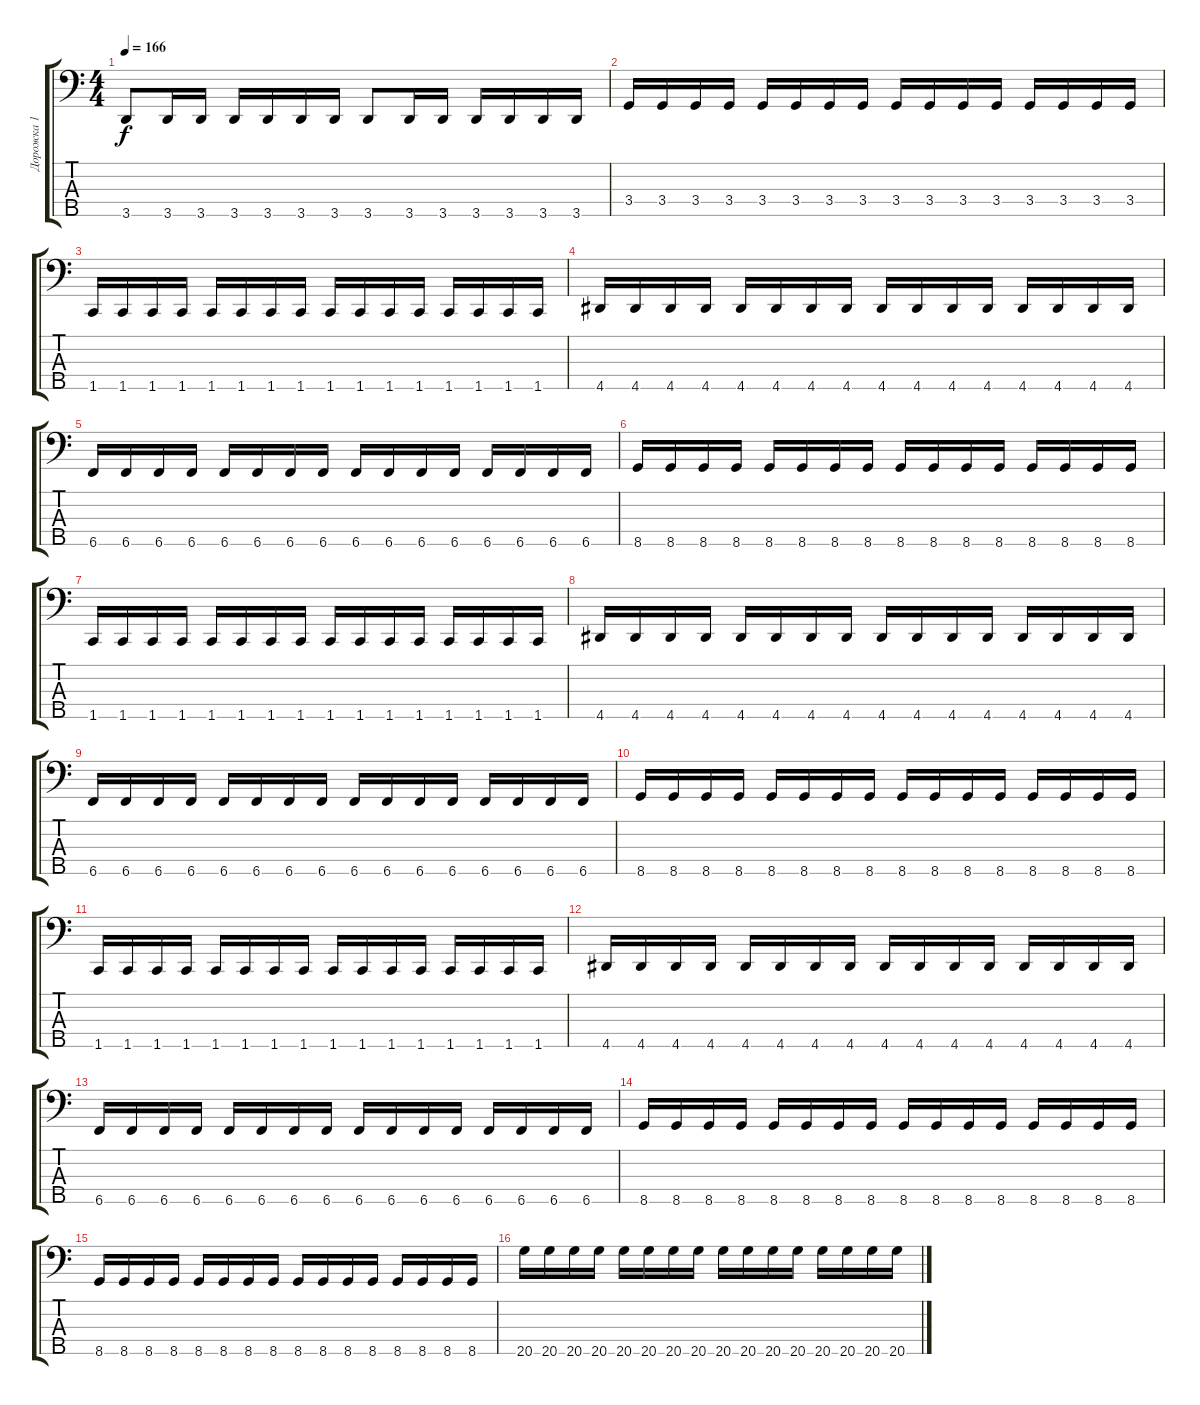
\track ("Дорожка 1" "Дорожка 1") {instrument electricbassfinger}
\staff {score tabs}
\tuning (G2 D2 A1 E1 B0) {hide}
\ts (4 4)
\tempo 166
\clef f4
\ks aminor
3.5.8{dy f} 3.5.16 3.5.16 3.5.16 3.5.16 3.5.16 3.5.16 3.5.8 3.5.16 3.5.16 3.5.16 3.5.16 3.5.16 3.5.16 |
3.4.16 3.4.16 3.4.16 3.4.16 3.4.16 3.4.16 3.4.16 3.4.16 3.4.16 3.4.16 3.4.16 3.4.16 3.4.16 3.4.16 3.4.16 3.4.16 |
\ks c
1.5.16 1.5.16 1.5.16 1.5.16 1.5.16 1.5.16 1.5.16 1.5.16 1.5.16 1.5.16 1.5.16 1.5.16 1.5.16 1.5.16 1.5.16 1.5.16 |
4.5.16 4.5.16 4.5.16 4.5.16 4.5.16 4.5.16 4.5.16 4.5.16 4.5.16 4.5.16 4.5.16 4.5.16 4.5.16 4.5.16 4.5.16 4.5.16 |
6.5.16 6.5.16 6.5.16 6.5.16 6.5.16 6.5.16 6.5.16 6.5.16 6.5.16 6.5.16 6.5.16 6.5.16 6.5.16 6.5.16 6.5.16 6.5.16 |
8.5.16 8.5.16 8.5.16 8.5.16 8.5.16 8.5.16 8.5.16 8.5.16 8.5.16 8.5.16 8.5.16 8.5.16 8.5.16 8.5.16 8.5.16 8.5.16 |
1.5.16 1.5.16 1.5.16 1.5.16 1.5.16 1.5.16 1.5.16 1.5.16 1.5.16 1.5.16 1.5.16 1.5.16 1.5.16 1.5.16 1.5.16 1.5.16 |
4.5.16 4.5.16 4.5.16 4.5.16 4.5.16 4.5.16 4.5.16 4.5.16 4.5.16 4.5.16 4.5.16 4.5.16 4.5.16 4.5.16 4.5.16 4.5.16 |
6.5.16 6.5.16 6.5.16 6.5.16 6.5.16 6.5.16 6.5.16 6.5.16 6.5.16 6.5.16 6.5.16 6.5.16 6.5.16 6.5.16 6.5.16 6.5.16 |
8.5.16 8.5.16 8.5.16 8.5.16 8.5.16 8.5.16 8.5.16 8.5.16 8.5.16 8.5.16 8.5.16 8.5.16 8.5.16 8.5.16 8.5.16 8.5.16 |
1.5.16 1.5.16 1.5.16 1.5.16 1.5.16 1.5.16 1.5.16 1.5.16 1.5.16 1.5.16 1.5.16 1.5.16 1.5.16 1.5.16 1.5.16 1.5.16 |
4.5.16 4.5.16 4.5.16 4.5.16 4.5.16 4.5.16 4.5.16 4.5.16 4.5.16 4.5.16 4.5.16 4.5.16 4.5.16 4.5.16 4.5.16 4.5.16 |
6.5.16 6.5.16 6.5.16 6.5.16 6.5.16 6.5.16 6.5.16 6.5.16 6.5.16 6.5.16 6.5.16 6.5.16 6.5.16 6.5.16 6.5.16 6.5.16 |
8.5.16 8.5.16 8.5.16 8.5.16 8.5.16 8.5.16 8.5.16 8.5.16 8.5.16 8.5.16 8.5.16 8.5.16 8.5.16 8.5.16 8.5.16 8.5.16 |
8.5.16 8.5.16 8.5.16 8.5.16 8.5.16 8.5.16 8.5.16 8.5.16 8.5.16 8.5.16 8.5.16 8.5.16 8.5.16 8.5.16 8.5.16 8.5.16 |
\ks aminor
20.5.16 20.5.16 20.5.16 20.5.16 20.5.16 20.5.16 20.5.16 20.5.16 20.5.16 20.5.16 20.5.16 20.5.16 20.5.16 20.5.16 20.5.16 20.5.16
